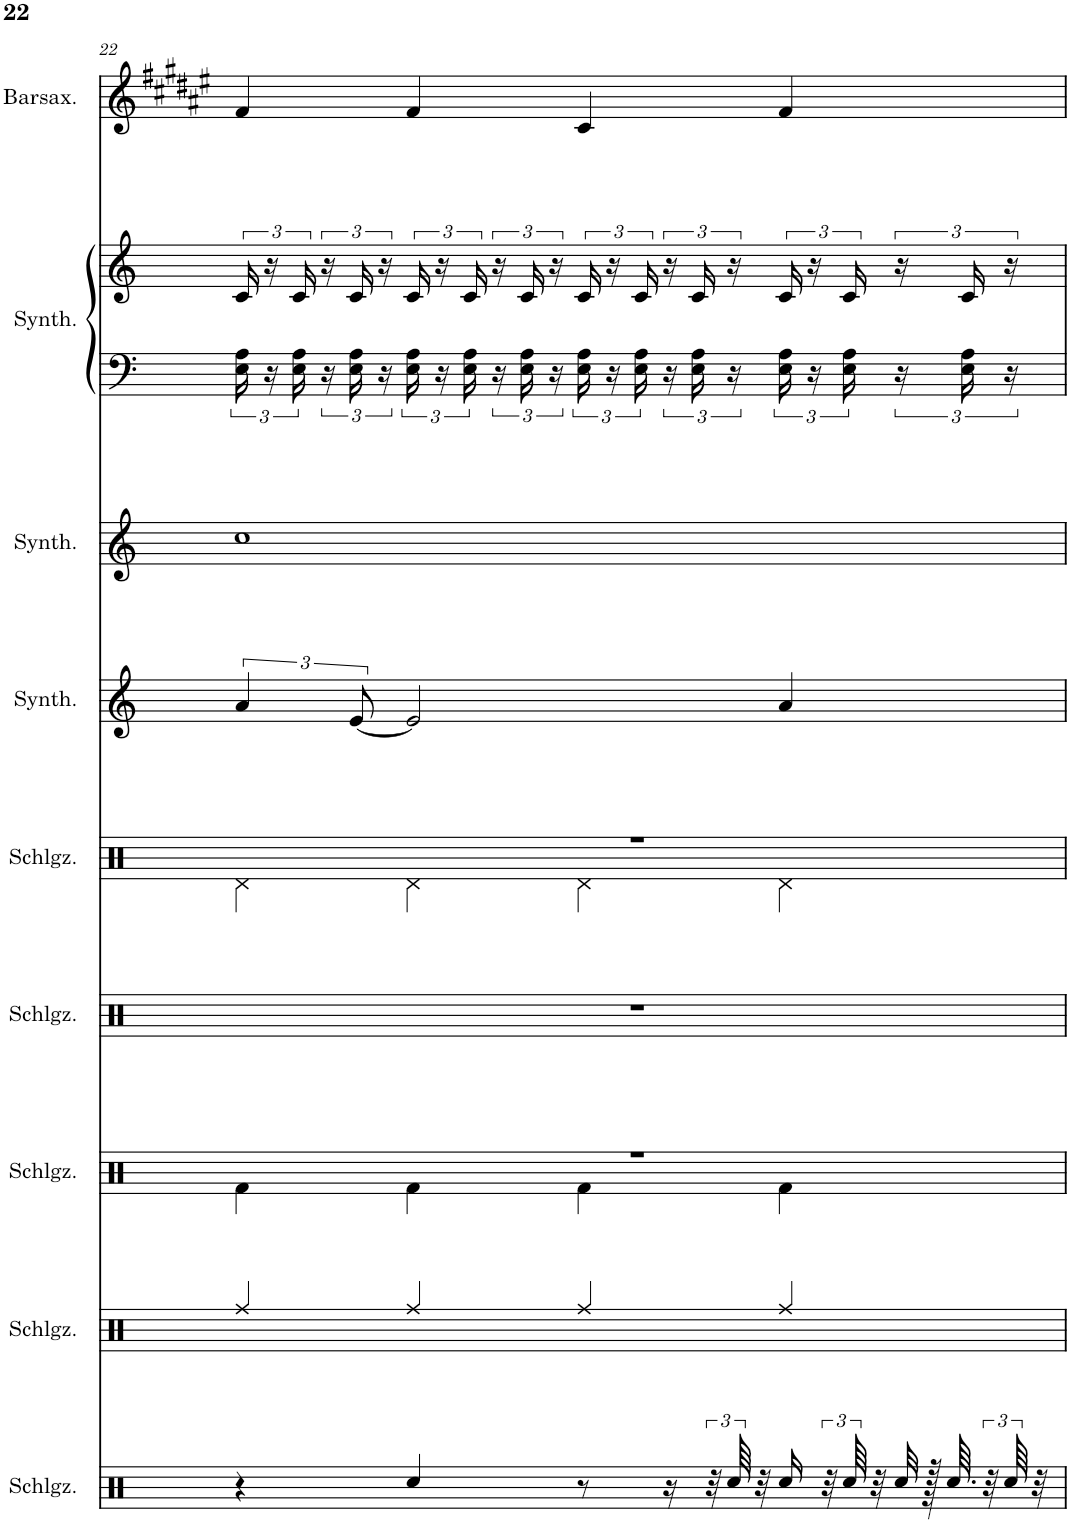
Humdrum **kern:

**kern	**kern	**kern	**kern	**kern	**kern	**kern	**kern	**kern	**kern
*part9	*part8	*part7	*part6	*part5	*part4	*part3	*part2	*part2	*part1
*staff10	*staff9	*staff8	*staff7	*staff6	*staff5	*staff4	*staff3	*staff2	*staff1
*I"4-teiliges Schlagzeug, 4-teiliges Schlagzeug, Percussion	*I"4-teiliges Schlagzeug, 4-teiliges Schlagzeug, Percussion	*I"4-teiliges Schlagzeug, 4-teiliges Schlagzeug, Percussion	*I"4-teiliges Schlagzeug, 4-teiliges Schlagzeug, Percussion	*I"4-teiliges Schlagzeug, 4-teiliges Schlagzeug, Percussion	*I"Brass Synthesizer, Brass Synthesizer, Melody	*I"Bass Synthesizer, Bass Synthesizer, Bells	*I"Brass Synthesizer	*	*I"Baritonsaxophon, Baritonsaxophon, Bass Guitar
*I'Schlgz.	*I'Schlgz.	*I'Schlgz.	*I'Schlgz.	*I'Schlgz.	*I'Synth.	*I'Synth.	*I'Synth.	*	*I'Barsax.
!!LO:PB:g=z
*clefX	*clefX	*clefX	*clefX	*clefX	*clefG2	*clefG2	*clefF4	*clefG2	*clefG2
*	*	*	*	*	*	*	*	*	*Trd12c21
*k[]	*k[]	*k[]	*k[]	*k[]	*k[]	*k[]	*k[]	*k[]	*k[f#c#g#d#a#e#]
*M4/4	*M4/4	*M4/4	*M4/4	*M4/4	*M4/4	*M4/4	*M4/4	*M4/4	*M4/4
=22	=22	=22	=22	=22	=22	=22	=22	=22	=22
*	*	*^	*	*^	*	*	*	*	*
4r	4Rff/	1r	4Rf\	1r	1r	4Rd\	6a/	1cc	24E\ 24A\	24c/	4f#/
.	.	.	.	.	.	.	.	.	24r	24r	.
.	.	.	.	.	.	.	.	.	24E\ 24A\	24c/	.
.	.	.	.	.	.	.	.	.	24r	24r	.
.	.	.	.	.	.	.	[12e/	.	24E\ 24A\	24c/	.
.	.	.	.	.	.	.	.	.	24r	24r	.
4Rcc/	4Rff/	.	4Rf\	.	.	4Rd\	2e/]	.	24E\ 24A\	24c/	4f#/
.	.	.	.	.	.	.	.	.	24r	24r	.
.	.	.	.	.	.	.	.	.	24E\ 24A\	24c/	.
.	.	.	.	.	.	.	.	.	24r	24r	.
.	.	.	.	.	.	.	.	.	24E\ 24A\	24c/	.
.	.	.	.	.	.	.	.	.	24r	24r	.
8r	4Rff/	.	4Rf\	.	.	4Rd\	.	.	24E\ 24A\	24c/	4c#/
.	.	.	.	.	.	.	.	.	24r	24r	.
.	.	.	.	.	.	.	.	.	24E\ 24A\	24c/	.
16r	.	.	.	.	.	.	.	.	24r	24r	.
.	.	.	.	.	.	.	.	.	24E\ 24A\	24c/	.
48r	.	.	.	.	.	.	.	.	.	.	.
96Rcc/	.	.	.	.	.	.	.	.	24r	24r	.
32r	.	.	.	.	.	.	.	.	.	.	.
16Rcc/	4Rff/	.	4Rf\	.	.	4Rd\	4a/	.	24E\ 24A\	24c/	4f#/
.	.	.	.	.	.	.	.	.	24r	24r	.
48r	.	.	.	.	.	.	.	.	.	.	.
96Rcc/	.	.	.	.	.	.	.	.	24E\ 24A\	24c/	.
32r	.	.	.	.	.	.	.	.	.	.	.
32Rcc/	.	.	.	.	.	.	.	.	24r	24r	.
128r	.	.	.	.	.	.	.	.	.	.	.
64.Rcc/	.	.	.	.	.	.	.	.	.	.	.
.	.	.	.	.	.	.	.	.	24E\ 24A\	24c/	.
48r	.	.	.	.	.	.	.	.	.	.	.
96Rcc/	.	.	.	.	.	.	.	.	24r	24r	.
32r	.	.	.	.	.	.	.	.	.	.	.
*	*	*v	*v	*	*v	*v	*	*	*	*	*
=	=	=	=	=	=	=	=	=	=
*-	*-	*-	*-	*-	*-	*-	*-	*-	*-
